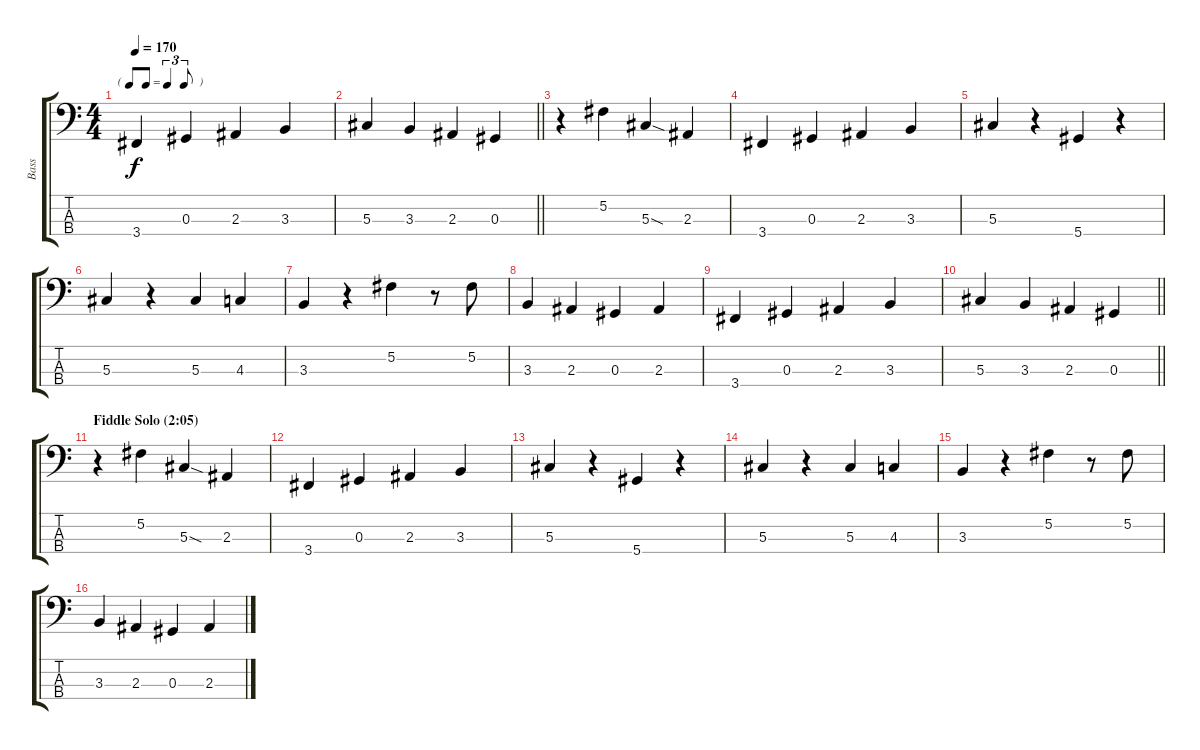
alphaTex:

\track ("Bass" "Bass") {instrument electricbasspick}
\staff {score tabs}
\tuning (Gb2 Db2 Ab1 Eb1) {hide}
\ts (4 4)
\tf triplet8th
\tempo 170
\clef f4
\ks c
3.4.4{dy f} 0.3.4 2.3.4 3.3.4 |
\barLineRight lightlight
5.3.4 3.3.4 2.3.4 0.3.4 |
r.4 5.2.4 5.3{sod}.4 2.3.4 |
3.4.4 0.3.4 2.3.4 3.3.4 |
5.3.4 r.4 5.4.4 r.4 |
5.3.4 r.4 5.3.4 4.3.4 |
3.3.4 r.4 5.2.4 r.8 5.2.8 |
3.3.4 2.3.4 0.3.4 2.3.4 |
3.4.4 0.3.4 2.3.4 3.3.4 |
\barLineRight lightlight
5.3.4 3.3.4 2.3.4 0.3.4 |
\section ("" "Fiddle Solo (2:05)")
r.4 5.2.4 5.3{sod}.4 2.3.4 |
3.4.4 0.3.4 2.3.4 3.3.4 |
5.3.4 r.4 5.4.4 r.4 |
5.3.4 r.4 5.3.4 4.3.4 |
3.3.4 r.4 5.2.4 r.8 5.2.8 |
3.3.4 2.3.4 0.3.4 2.3.4
